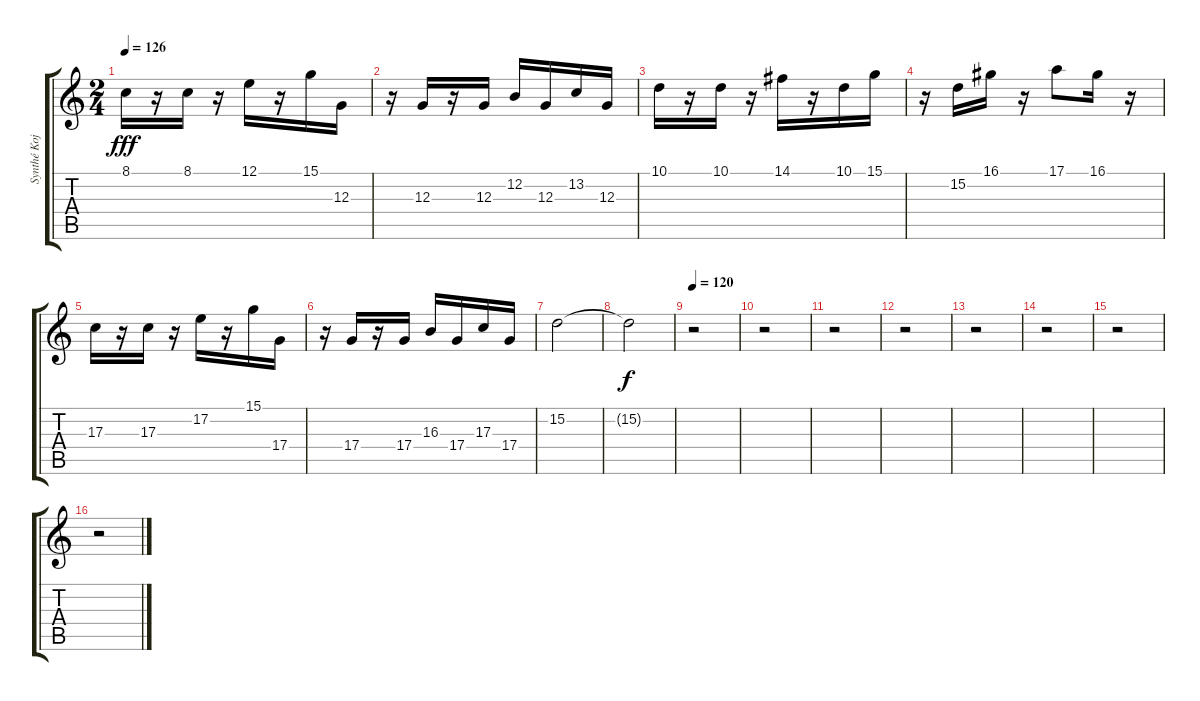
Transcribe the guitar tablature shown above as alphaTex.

\track ("Synthé Kojote" "Synthé Koj") {instrument brasssection}
\staff {score tabs}
\tuning (E4 B3 G3 D3 A2 E2) {hide}
\ts (2 4)
\tempo 126
\clef g2
\ks c
8.1.16{dy fff} r.16 8.1.16 r.16 12.1.16 r.16 15.1.16 12.3.16 |
r.16 12.3.16 r.16 12.3.16 12.2.16 12.3.16 13.2.16 12.3.16 |
10.1.16 r.16 10.1.16 r.16 14.1.16 r.16 10.1.16 15.1.16 |
r.16 15.2.16 16.1.16 r.16 17.1.8 16.1.16 r.16 |
17.3.16 r.16 17.3.16 r.16 17.2.16 r.16 15.1.16 17.4.16 |
r.16 17.4.16 r.16 17.4.16 16.3.16 17.4.16 17.3.16 17.4.16 |
15.2.2 |
15.2{t}.2{dy f} |
\tempo 120
r.2 |
r.2 |
r.2 |
r.2 |
r.2 |
r.2 |
r.2 |
r.2
